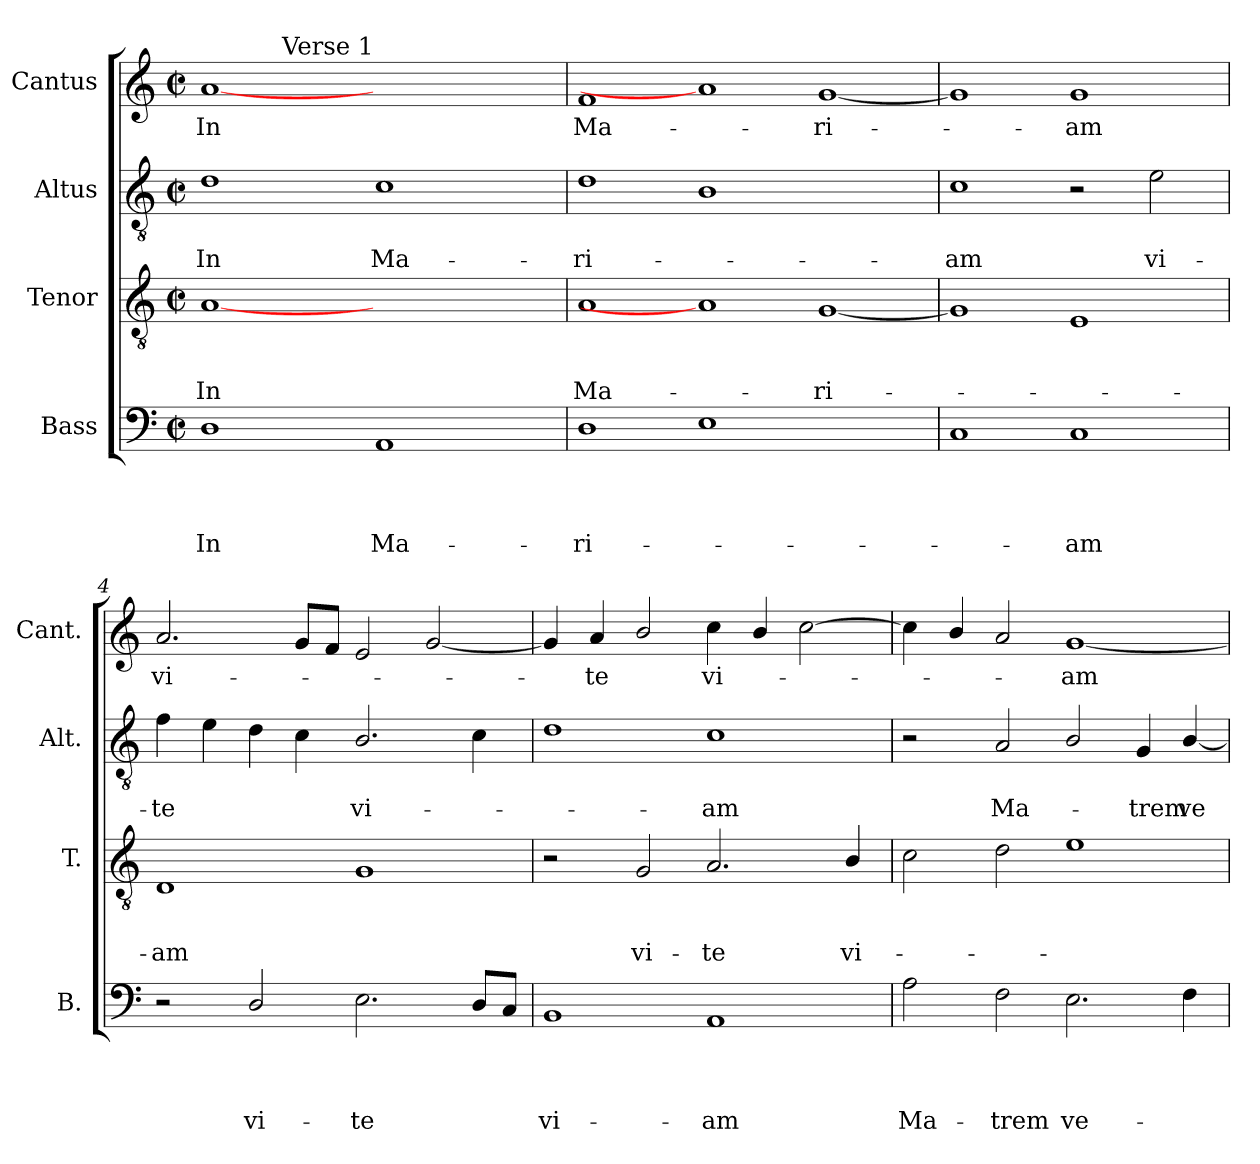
**kern	**text	**text	**text	**text	**kern	**text	**text	**text	**kern	**text	**text	**kern	**text
*part4	*part4	*part4	*part4	*part4	*part3	*part3	*part3	*part3	*part2	*part2	*part2	*part1	*part1
*staff4	*staff4	*staff4	*staff4	*staff4	*staff3	*staff3	*staff3	*staff3	*staff2	*staff2	*staff2	*staff1	*staff1
*I"Bass	*	*	*	*	*I"Tenor	*	*	*	*I"Altus	*	*	*I"Cantus	*
*I'B.	*	*	*	*	*I'T.	*	*	*	*I'Alt.	*	*	*I'Cant.	*
*clefF4	*	*	*	*	*clefGv2	*	*	*	*clefGv2	*	*	*clefG2	*
*k[]	*	*	*	*	*k[]	*	*	*	*k[]	*	*	*k[]	*
*C:	*	*	*	*	*C:	*	*	*	*C:	*	*	*C:	*
*M2/2	*	*	*	*	*M2/2	*	*	*	*M2/2	*	*	*M2/2	*
*met(c|)	*	*	*	*	*met(c|)	*	*	*	*met(c|)	*	*	*met(c|)	*
=1	=1	=1	=1	=1	=1	=1	=1	=1	=1	=1	=1	=1	=1
!	!	!	!	!LO:LY:b	!	!	!	!LO:LY:b:rj	!	!	!LO:LY:b	!	!LO:LY:b:rj
*	*	*	*	*	*	*	*	*	*	*	*	*^	*
1D	.	.	.	In	[1A	.	.	In	1d	.	In	[1a	4ryy	In
.	.	.	.	.	.	.	.	.	.	.	.	.	16.ryy	.
!	!	!	!	!	!	!	!	!	!	!	!	!	!LO:TX:a:t=Verse 1	!
.	.	.	.	.	.	.	.	.	.	.	.	.	1ryy	.
!	!	!	!	!LO:LY:b	!	!	!	!	!	!	!LO:LY:b	!	!	!
1AA	.	.	.	Ma-	1ryy	.	.	.	1c	.	Ma-	1ryy	.	.
.	.	.	.	.	.	.	.	.	.	.	.	.	2ryy	.
.	.	.	.	.	.	.	.	.	.	.	.	.	8ryy	.
.	.	.	.	.	.	.	.	.	.	.	.	.	32ryy	.
=2	=2	=2	=2	=2	=2	=2	=2	=2	=2	=2	=2	=2	=2	=2
!	!	!	!	!LO:LY:b	!	!	!	!LO:LY:b:rj	!	!	!LO:LY:b	!	!	!LO:LY:b:rj
*	*	*	*	*	*	*	*	*	*	*	*	*v	*v	*
1D	.	.	.	-ri-	1A	.	.	Ma-	1d	.	-ri-	1f	Ma-
1E	.	.	.	.	1A]	.	.	.	1B	.	.	1a]	.
!	!	!	!	!	!	!	!	!LO:LY:b:rj	!	!	!	!	!LO:LY:b:rj
1ryy	.	.	.	.	[<1G	.	.	-ri-	1ryy	.	.	[<1g	-ri-
=3	=3	=3	=3	=3	=3	=3	=3	=3	=3	=3	=3	=3	=3
!	!	!	!	!	!	!	!	!	!	!	!LO:LY:b	!	!
1C	.	.	.	.	1G]	.	.	.	1c	.	-am	1g]	.
!	!	!	!	!LO:LY:b	!	!	!	!	!	!	!	!	!LO:LY:b:rj
1C	.	.	.	-am	1E	.	.	.	2r	.	.	1g	-am
!	!	!	!	!	!	!	!	!	!	!	!LO:LY:b	!	!
.	.	.	.	.	.	.	.	.	2e\	.	vi-	.	.
=4	=4	=4	=4	=4	=4	=4	=4	=4	=4	=4	=4	=4	=4
!	!	!	!	!	!	!	!	!LO:LY:b:rj	!	!	!LO:LY:b	!	!LO:LY:b:rj
2r	.	.	.	.	1D	.	.	-am	4f\	.	-te	2.a/	vi-
.	.	.	.	.	.	.	.	.	4e\	.	.	.	.
!	!	!	!	!LO:LY:b	!	!	!	!	!	!	!	!	!
2D/	.	.	.	vi-	.	.	.	.	4d\	.	.	.	.
.	.	.	.	.	.	.	.	.	4c\	.	.	8g/L	.
.	.	.	.	.	.	.	.	.	.	.	.	8f/J	.
!	!	!	!	!LO:LY:b	!	!	!	!	!	!	!LO:LY:b	!	!
2.E\	.	.	.	-te	1G	.	.	.	2.B/	.	vi-	2e/	.
.	.	.	.	.	.	.	.	.	.	.	.	[<2g/	.
8D/L	.	.	.	.	.	.	.	.	4c\	.	.	.	.
8C/J	.	.	.	.	.	.	.	.	.	.	.	.	.
!!LO:LB:g=z
=5	=5	=5	=5	=5	=5	=5	=5	=5	=5	=5	=5	=5	=5
!	!	!	!	!LO:LY:b	!	!	!	!	!	!	!	!	!
1BB	.	.	.	vi-	2r	.	.	.	1d	.	.	4g/]	.
!	!	!	!	!	!	!	!	!	!	!	!	!	!LO:LY:b:rj
.	.	.	.	.	.	.	.	.	.	.	.	4a/	-te
!	!	!	!	!	!	!	!	!LO:LY:b:rj	!	!	!	!	!
.	.	.	.	.	2G/	.	.	vi-	.	.	.	2b/	.
!	!	!	!	!LO:LY:b	!	!	!	!LO:LY:b:rj	!	!	!LO:LY:b	!	!LO:LY:b:rj
1AA	.	.	.	-am	2.A/	.	.	-te	1c	.	-am	4cc\	vi-
.	.	.	.	.	.	.	.	.	.	.	.	4b/	.
.	.	.	.	.	.	.	.	.	.	.	.	[>2cc\	.
!	!	!	!	!	!	!	!	!LO:LY:b:rj	!	!	!	!	!
.	.	.	.	.	4B/	.	.	vi-	.	.	.	.	.
=6	=6	=6	=6	=6	=6	=6	=6	=6	=6	=6	=6	=6	=6
!	!	!	!	!LO:LY:b	!	!	!	!	!	!	!	!	!
2A\	.	.	.	Ma-	2c\	.	.	.	2r	.	.	4cc\]	.
.	.	.	.	.	.	.	.	.	.	.	.	4b/	.
!	!	!	!	!LO:LY:b	!	!	!	!	!	!	!LO:LY:b	!	!
2F\	.	.	.	-trem	2d\	.	.	.	2A/	.	Ma-	2a/	.
!	!	!	!	!LO:LY:b	!	!	!	!	!	!	!	!	!LO:LY:b:rj
2.E\	.	.	.	ve-	1e	.	.	.	2B/	.	.	[<1g	-am
!	!	!	!	!	!	!	!	!	!	!	!LO:LY:b	!	!
.	.	.	.	.	.	.	.	.	4G/	.	-trem	.	.
!	!	!	!	!	!	!	!	!	!	!	!LO:LY:b	!	!
4F\	.	.	.	.	.	.	.	.	[<4B/	.	ve-	.	.
=	=	=	=	=	=	=	=	=	=	=	=	=	=
*-	*-	*-	*-	*-	*-	*-	*-	*-	*-	*-	*-	*-	*-
